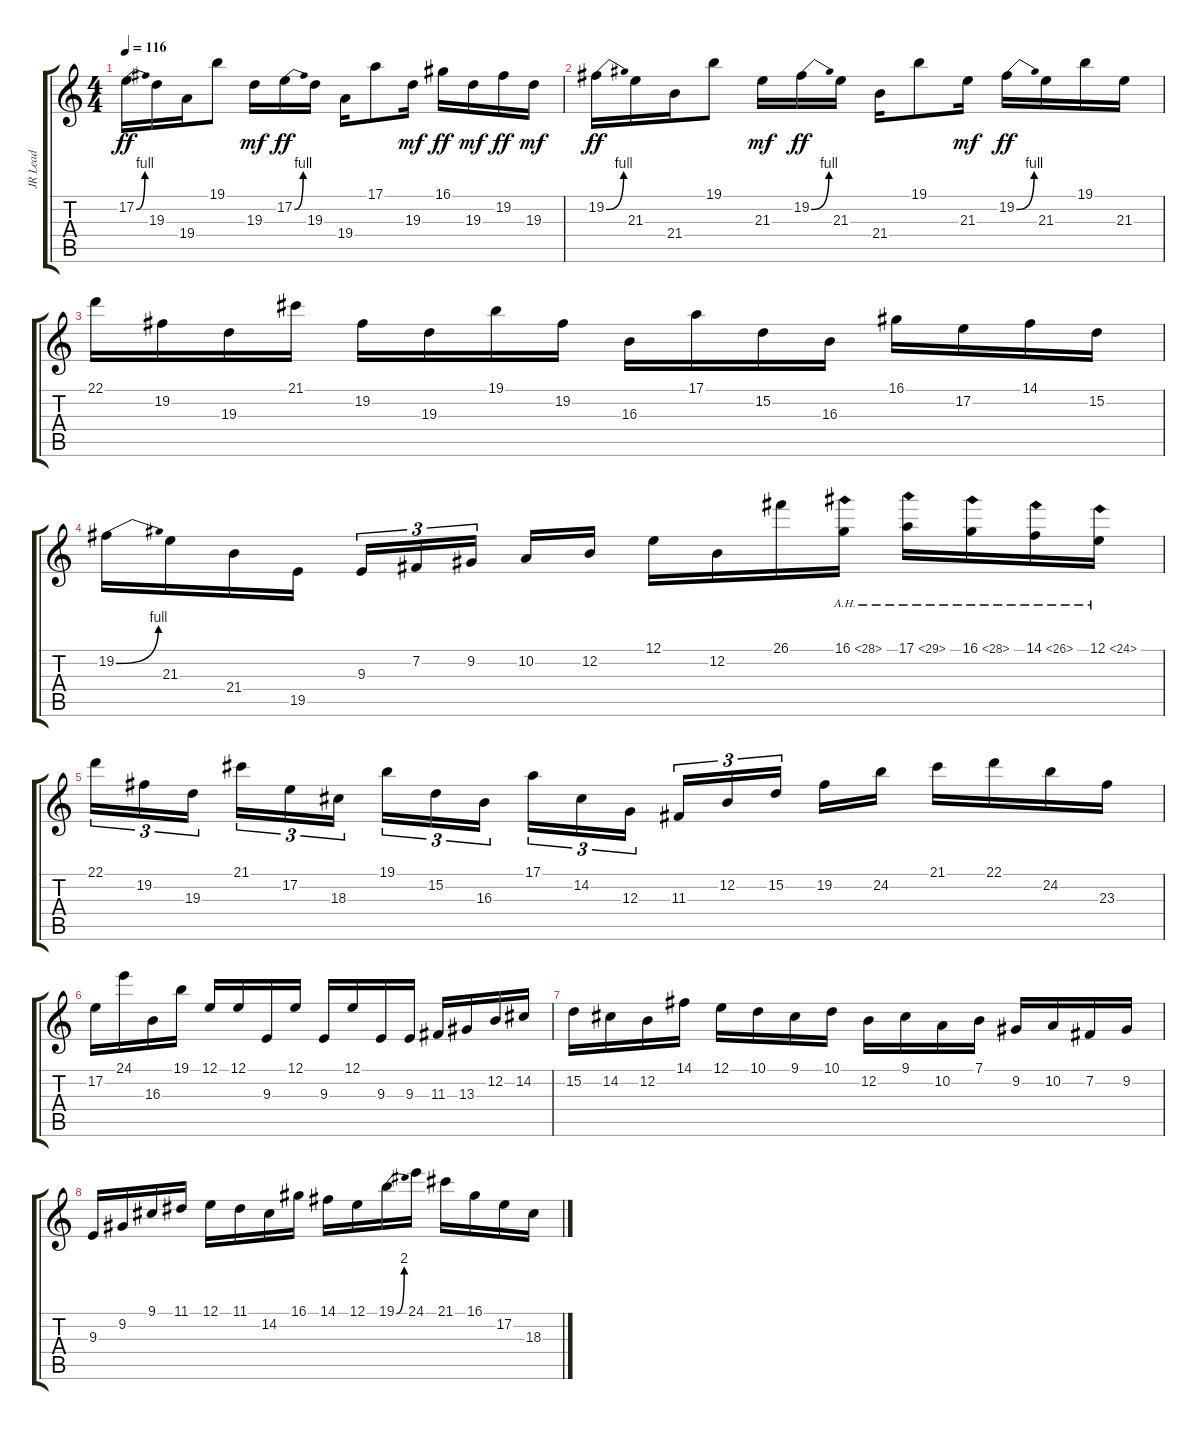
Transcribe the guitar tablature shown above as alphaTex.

\track ("JR Lead" "JR Lead") {instrument lead2sawtooth}
\staff {score tabs}
\tuning (E4 B3 G3 D3 A2 E2) {hide}
\ts (4 4)
\tempo 116
\clef g2
\ks c
17.2{be (bend 0 0 60 4)}.16{dy ff} 19.3.16 19.4.16 19.1.8 19.3.16{dy mf} 17.2{be (bend 0 0 60 4)}.16{dy ff} 19.3.16 19.4.16 17.1.8 19.3.16{dy mf} 16.1.16{dy ff} 19.3.16{dy mf} 19.2.16{dy ff} 19.3.16{dy mf} |
19.2{be (bend 0 0 60 4)}.16{dy ff} 21.3.16 21.4.16 19.1.8 21.3.16{dy mf} 19.2{be (bend 0 0 60 4)}.16{dy ff} 21.3.16 21.4.16 19.1.8 21.3.16{dy mf} 19.2{be (bend 0 0 60 4)}.16{dy ff} 21.3.16 19.1.16 21.3.16 |
22.1.16 19.2.16 19.3.16 21.1.16 19.2.16 19.3.16 19.1.16 19.2.16 16.3.16 17.1.16 15.2.16 16.3.16 16.1.16 17.2.16 14.1.16 15.2.16 |
19.2{be (bend 0 0 60 4)}.16 21.3.16 21.4.16 19.5.16 9.3.16{tu (3 2)} 7.2.16{tu (3 2)} 9.2.16{tu (3 2)} 10.2.16 12.2.16 12.1.16 12.2.16 26.1.16 16.1{ah 12}.16 17.1{ah 12}.16 16.1{ah 12}.16 14.1{ah 12}.16 12.1{ah 12}.16 |
22.1.16{tu (3 2)} 19.2.16{tu (3 2)} 19.3.16{tu (3 2)} 21.1.16{tu (3 2)} 17.2.16{tu (3 2)} 18.3.16{tu (3 2)} 19.1.16{tu (3 2)} 15.2.16{tu (3 2)} 16.3.16{tu (3 2)} 17.1.16{tu (3 2)} 14.2.16{tu (3 2)} 12.3.16{tu (3 2)} 11.3.16{tu (3 2)} 12.2.16{tu (3 2)} 15.2.16{tu (3 2)} 19.2.16 24.2.16 21.1.16 22.1.16 24.2.16 23.3.16 |
17.2.16 24.1.16 16.3.16 19.1.16 12.1.16 12.1.16 9.3.16 12.1.16 9.3.16 12.1.16 9.3.16 9.3.16 11.3.16 13.3.16 12.2.16 14.2.16 |
15.2.16 14.2.16 12.2.16 14.1.16 12.1.16 10.1.16 9.1.16 10.1.16 12.2.16 9.1.16 10.2.16 7.1.16 9.2.16 10.2.16 7.2.16 9.2.16 |
9.3.16 9.2.16 9.1.16 11.1.16 12.1.16 11.1.16 14.2.16 16.1.16 14.1.16 12.1.16 19.1{be (bend 0 0 60 8)}.16 24.1.16 21.1.16 16.1.16 17.2.16 18.3.16
